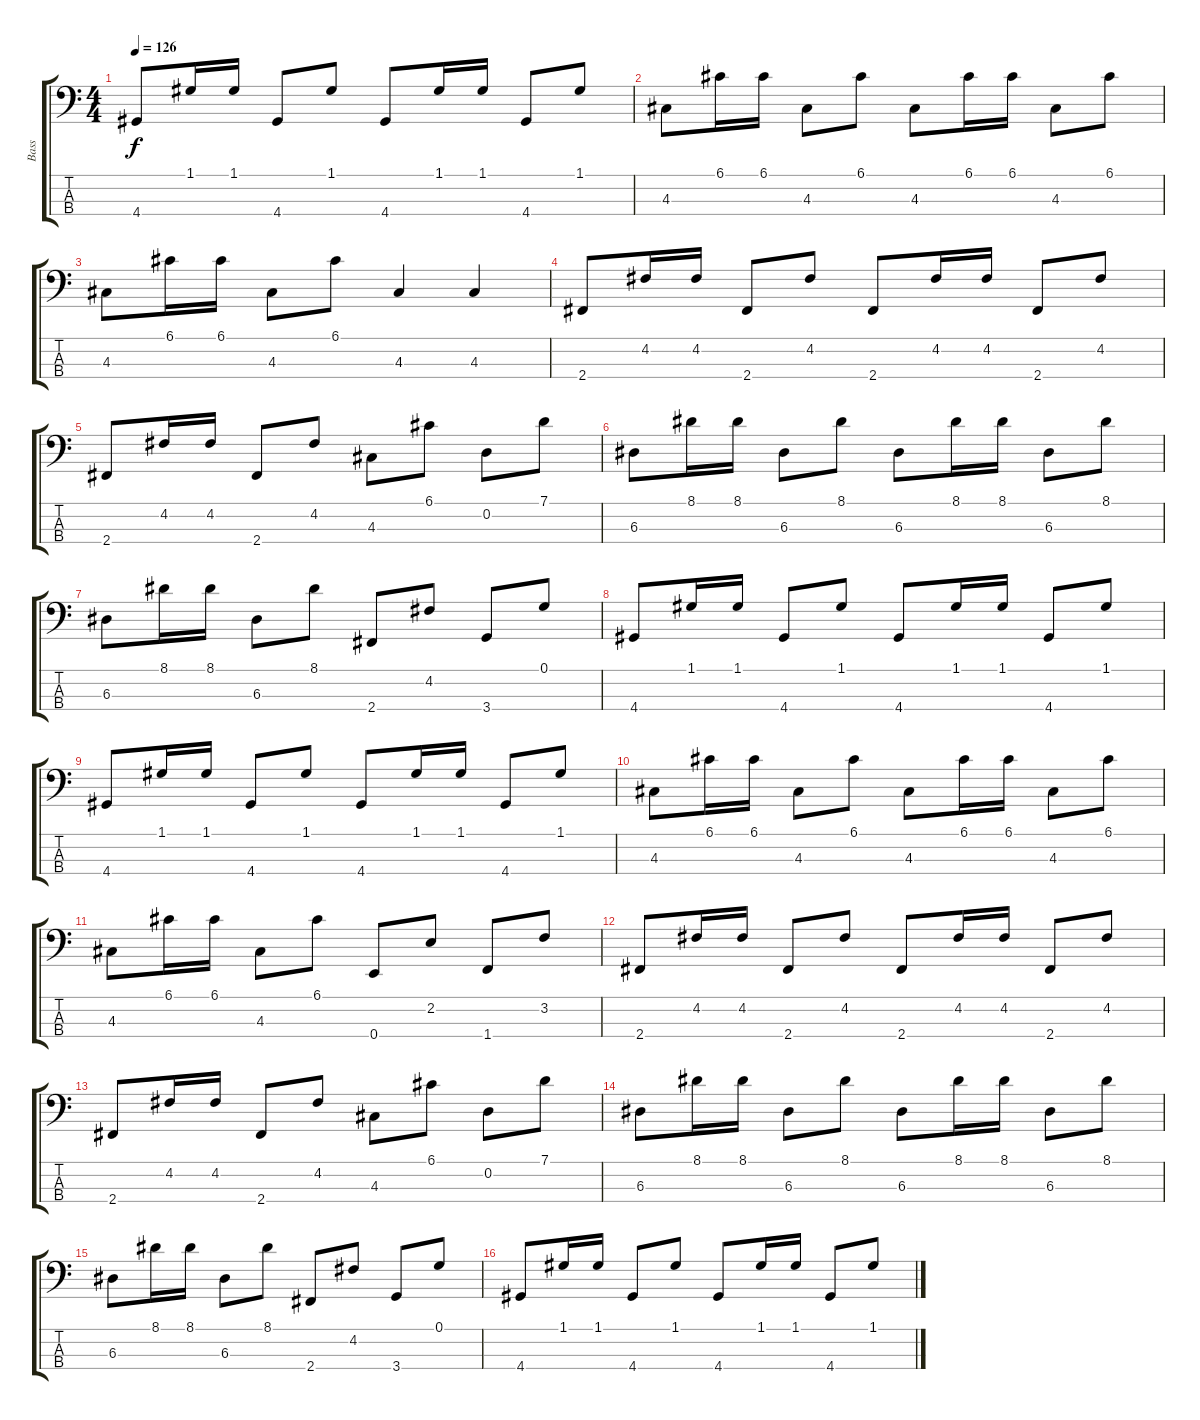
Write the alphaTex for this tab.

\track ("Bass" "Bass") {instrument electricbassfinger}
\staff {score tabs}
\tuning (G2 D2 A1 E1) {hide}
\ts (4 4)
\tempo 126
\clef f4
\ks c
4.4.8{dy f} 1.1.16 1.1.16 4.4.8 1.1.8 4.4.8 1.1.16 1.1.16 4.4.8 1.1.8 |
4.3.8 6.1.16 6.1.16 4.3.8 6.1.8 4.3.8 6.1.16 6.1.16 4.3.8 6.1.8 |
4.3.8 6.1.16 6.1.16 4.3.8 6.1.8 4.3.4 4.3.4 |
2.4.8 4.2.16 4.2.16 2.4.8 4.2.8 2.4.8 4.2.16 4.2.16 2.4.8 4.2.8 |
2.4.8 4.2.16 4.2.16 2.4.8 4.2.8 4.3.8 6.1.8 0.2.8 7.1.8 |
6.3.8 8.1.16 8.1.16 6.3.8 8.1.8 6.3.8 8.1.16 8.1.16 6.3.8 8.1.8 |
6.3.8 8.1.16 8.1.16 6.3.8 8.1.8 2.4.8 4.2.8 3.4.8 0.1.8 |
4.4.8 1.1.16 1.1.16 4.4.8 1.1.8 4.4.8 1.1.16 1.1.16 4.4.8 1.1.8 |
4.4.8 1.1.16 1.1.16 4.4.8 1.1.8 4.4.8 1.1.16 1.1.16 4.4.8 1.1.8 |
4.3.8 6.1.16 6.1.16 4.3.8 6.1.8 4.3.8 6.1.16 6.1.16 4.3.8 6.1.8 |
4.3.8 6.1.16 6.1.16 4.3.8 6.1.8 0.4.8 2.2.8 1.4.8 3.2.8 |
2.4.8 4.2.16 4.2.16 2.4.8 4.2.8 2.4.8 4.2.16 4.2.16 2.4.8 4.2.8 |
2.4.8 4.2.16 4.2.16 2.4.8 4.2.8 4.3.8 6.1.8 0.2.8 7.1.8 |
6.3.8 8.1.16 8.1.16 6.3.8 8.1.8 6.3.8 8.1.16 8.1.16 6.3.8 8.1.8 |
6.3.8 8.1.16 8.1.16 6.3.8 8.1.8 2.4.8 4.2.8 3.4.8 0.1.8 |
4.4.8 1.1.16 1.1.16 4.4.8 1.1.8 4.4.8 1.1.16 1.1.16 4.4.8 1.1.8
